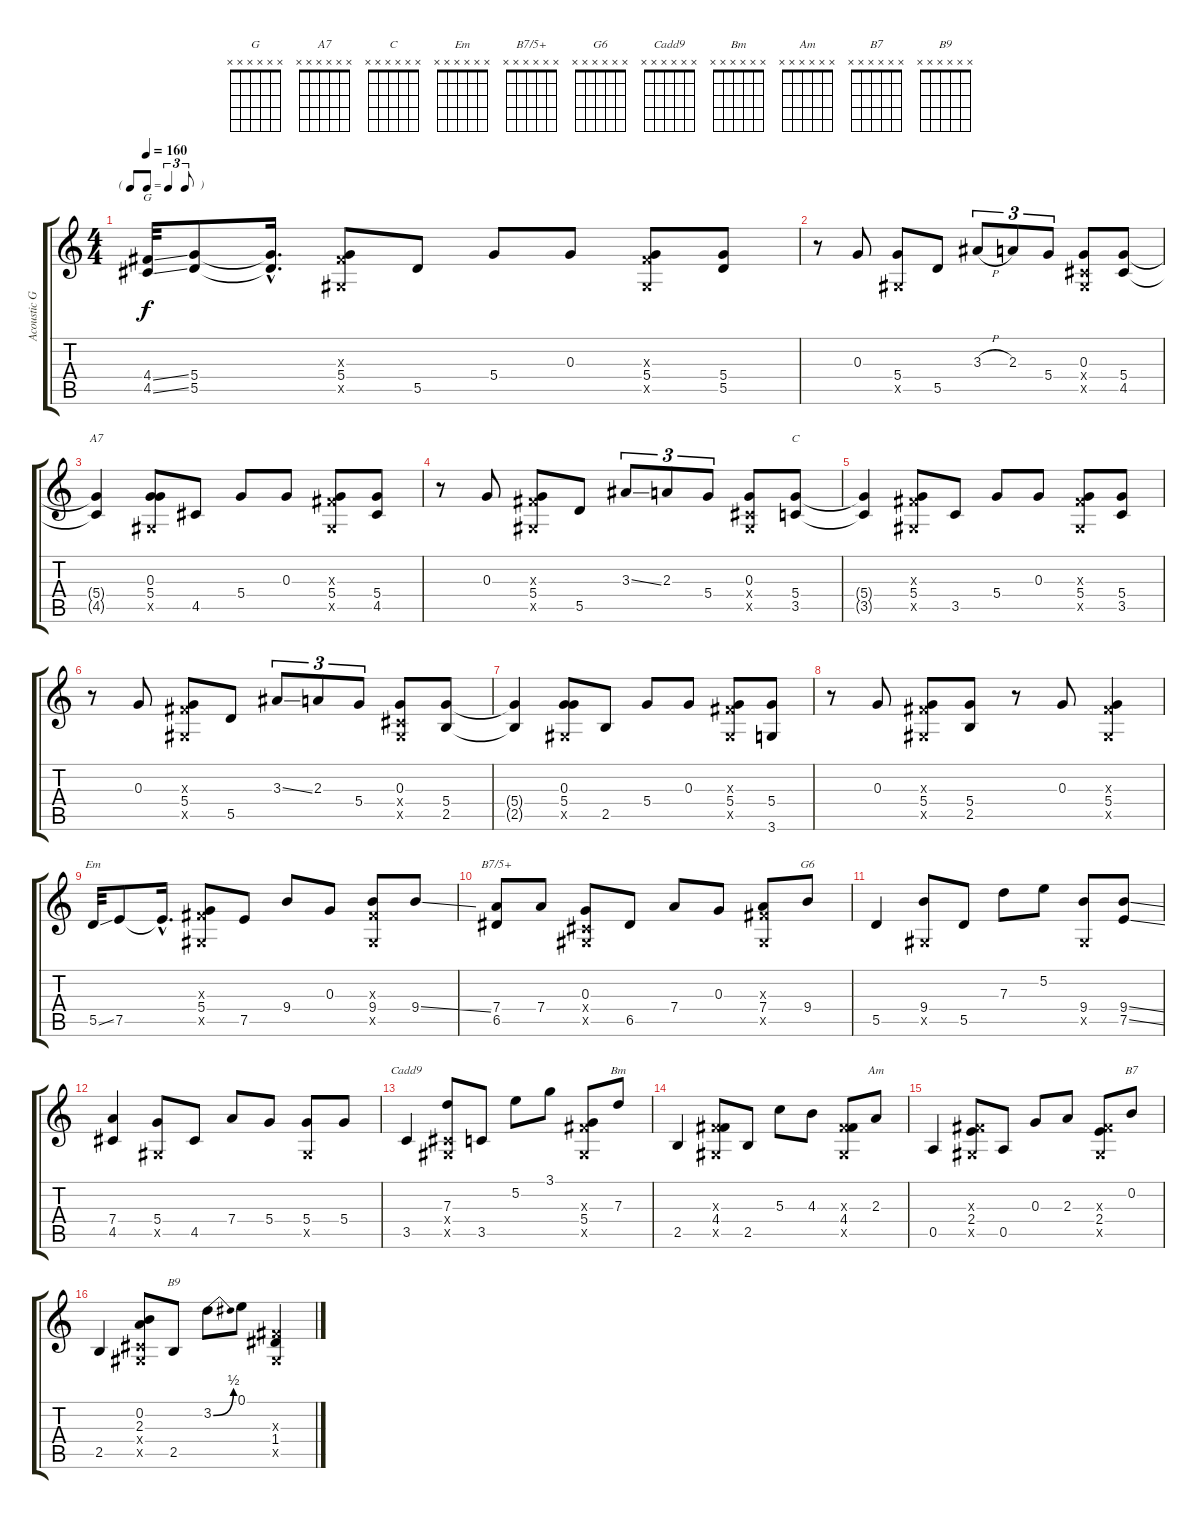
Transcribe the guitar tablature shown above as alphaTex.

\track ("Acoustic Guitar" "Acoustic G") {instrument acousticguitarsteel}
\staff {score tabs}
\tuning (E4 B3 G3 D3 A2 E2) {hide}
\chord ("G" x x x x x x) {firstfret 0}
\chord ("A7" x x x x x x) {firstfret 0}
\chord ("C" x x x x x x) {firstfret 0}
\chord ("Em" x x x x x x) {firstfret 0}
\chord ("B7/5+" x x x x x x) {firstfret 0}
\chord ("G6" x x x x x x) {firstfret 0}
\chord ("Cadd9" x x x x x x) {firstfret 0}
\chord ("Bm" x x x x x x) {firstfret 0}
\chord ("Am" x x x x x x) {firstfret 0}
\chord ("B7" x x x x x x) {firstfret 0}
\chord ("B9" x x x x x x) {firstfret 0}
\ts (4 4)
\tf triplet8th
\tempo 160
\clef g2
\ks c
(4.4{ss} 4.5{ss}).32{ch "G" dy f instrument acousticguitarsteel} (5.4 5.5).8 (5.4{hac t} 5.5{hac t}).16{d} (-1.3{x} 5.4 -1.5{x}).8 5.5.8 5.4.8 0.3.8 (-1.3{x} 5.4 -1.5{x}).8 (5.4 5.5).8 |
r.8 0.3.8 (5.4 -1.5{x}).8 5.5.8 3.3{h}.8{tu (3 2)} 2.3.8{tu (3 2)} 5.4.8{tu (3 2)} (0.3 -1.4{x} -1.5{x}).8 (5.4 4.5).8 |
(5.4{t} 4.5{t}).4{ch "A7"} (0.3 5.4 -1.5{x}).8 4.5.8 5.4.8 0.3.8 (-1.3{x} 5.4 -1.5{x}).8 (5.4 4.5).8 |
r.8 0.3.8 (-1.3{x} 5.4 -1.5{x}).8 5.5.8 3.3{ss}.8{tu (3 2)} 2.3.8{tu (3 2)} 5.4.8{tu (3 2)} (0.3 -1.4{x} -1.5{x}).8 (5.4 3.5).8{ch "C"} |
(5.4{t} 3.5{t}).4 (-1.3{x} 5.4 -1.5{x}).8 3.5.8 5.4.8 0.3.8 (-1.3{x} 5.4 -1.5{x}).8 (5.4 3.5).8 |
r.8 0.3.8 (-1.3{x} 5.4 -1.5{x}).8 5.5.8 3.3{ss}.8{tu (3 2)} 2.3.8{tu (3 2)} 5.4.8{tu (3 2)} (0.3 -1.4{x} -1.5{x}).8 (5.4 2.5).8 |
(5.4{t} 2.5{t}).4 (0.3 5.4 -1.5{x}).8 2.5.8 5.4.8 0.3.8 (-1.3{x} 5.4 -1.5{x}).8 (5.4 3.6).8 |
r.8 0.3.8 (-1.3{x} 5.4 -1.5{x}).8 (5.4 2.5).8 r.8 0.3.8 (-1.3{x} 5.4 -1.5{x}).4 |
5.5{ss}.32{ch "Em"} 7.5.8 7.5{hac t}.16{d} (-1.3{x} 5.4 -1.5{x}).8 7.5.8 9.4.8 0.3.8 (-1.3{x} 9.4 -1.5{x}).8 9.4{ss}.8 |
(7.4 6.5).8{ch "B7/5+"} 7.4.8 (0.3 -1.4{x} -1.5{x}).8 6.5.8 7.4.8 0.3.8 (-1.3{x} 7.4 -1.5{x}).8 9.4.8{ch "G6"} |
5.5.4 (9.4 -1.5{x}).8 5.5.8 7.3.8 5.2.8 (9.4 -1.5{x}).8 (9.4{ss} 7.5{ss}).8 |
(7.4 4.5).4 (5.4 -1.5{x}).8 4.5.8 7.4.8 5.4.8 (5.4 -1.5{x}).8 5.4.8 |
3.5.4{ch "Cadd9"} (7.3 -1.4{x} -1.5{x}).8 3.5.8 5.2.8 3.1.8 (-1.3{x} 5.4 -1.5{x}).8 7.3.8{ch "Bm"} |
2.5.4 (-1.3{x} 4.4 -1.5{x}).8 2.5.8 5.3.8 4.3.8 (-1.3{x} 4.4 -1.5{x}).8 2.3.8{ch "Am"} |
0.5.4 (-1.3{x} 2.4 -1.5{x}).8 0.5.8 0.3.8 2.3.8 (-1.3{x} 2.4 -1.5{x}).8 0.2.8{ch "B7"} |
2.5.4 (0.2 2.3 -1.4{x} -1.5{x}).8 2.5.8{ch "B9"} 3.2{be (bend 0 0 60 2)}.8 0.1.8 (-1.3{x} 1.4 -1.5{x}).4
